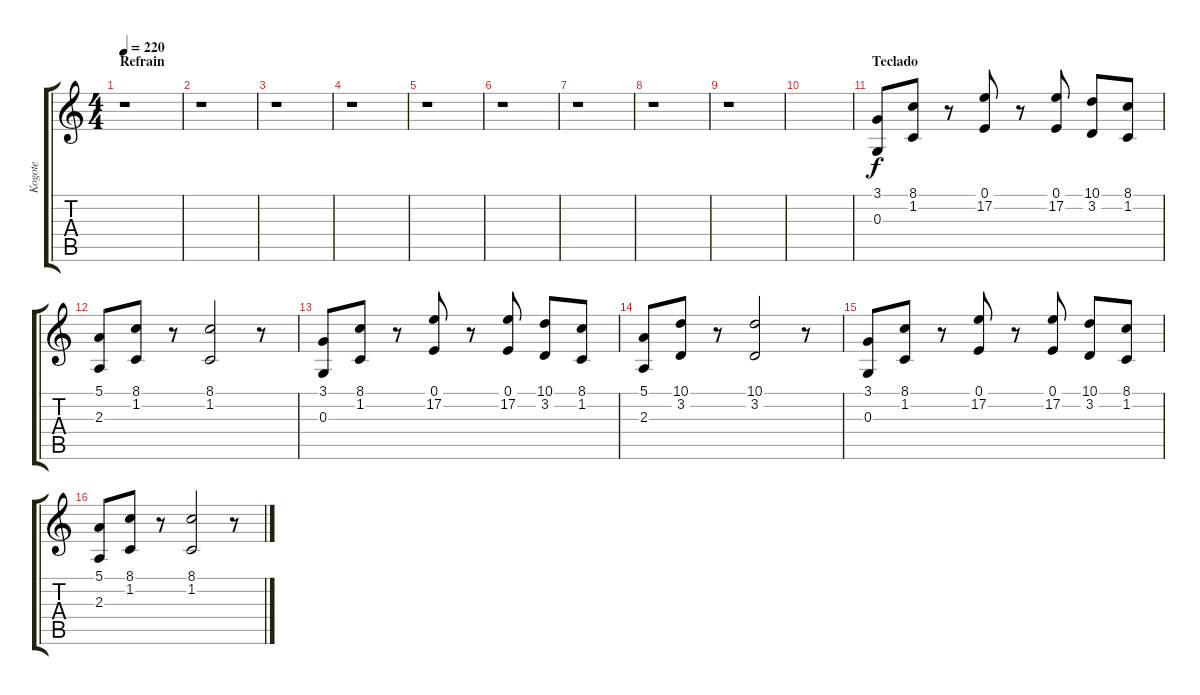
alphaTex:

\track ("Kogote" "Kogote") {instrument brasssection}
\staff {score tabs}
\tuning (E4 B3 G3 D3 A2 E2) {hide}
\ts (4 4)
\section ("" "Refrain")
\tempo 220
\clef g2
\ks c
r.1{dy f} |
r.1 |
r.1 |
r.1 |
r.1 |
r.1 |
r.1 |
r.1 |
r.1 |
|
\section ("" "Teclado")
(3.1 0.3).8 (8.1 1.2).8 r.8 (0.1 17.2).8 r.8 (0.1 17.2).8 (10.1 3.2).8 (8.1 1.2).8 |
(5.1 2.3).8 (8.1 1.2).8 r.8 (8.1 1.2).2 r.8 |
(3.1 0.3).8 (8.1 1.2).8 r.8 (0.1 17.2).8 r.8 (0.1 17.2).8 (10.1 3.2).8 (8.1 1.2).8 |
(5.1 2.3).8 (10.1 3.2).8 r.8 (10.1 3.2).2 r.8 |
(3.1 0.3).8 (8.1 1.2).8 r.8 (0.1 17.2).8 r.8 (0.1 17.2).8 (10.1 3.2).8 (8.1 1.2).8 |
(5.1 2.3).8 (8.1 1.2).8 r.8 (8.1 1.2).2 r.8
